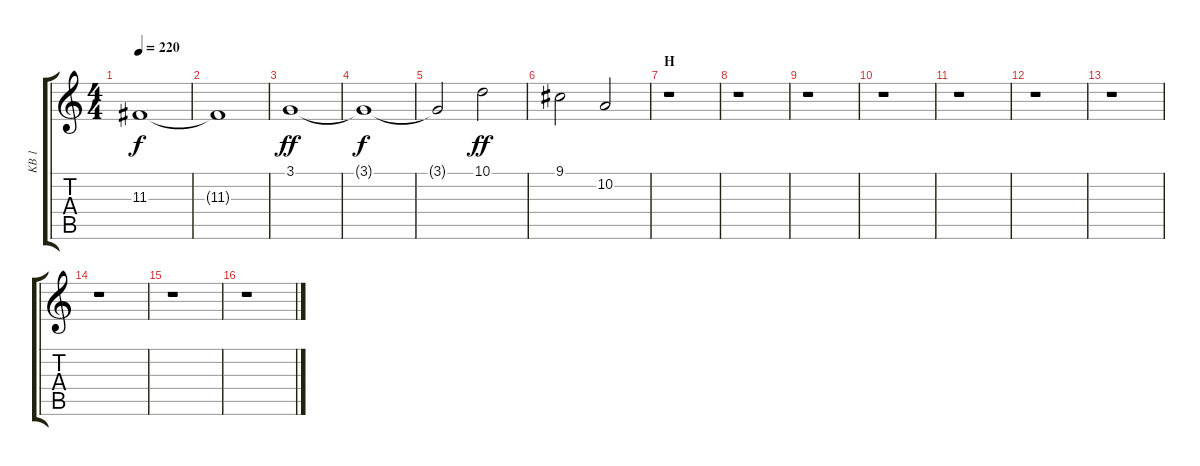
\track ("KB 1" "KB 1") {instrument pad8sweep}
\staff {score tabs}
\tuning (E4 B3 G3 D3 A2 E2) {hide}
\ts (4 4)
\tempo 220
\clef g2
\ks c
11.3{t}.1{dy f} |
11.3{t}.1 |
3.1.1{dy ff} |
3.1{t}.1{dy f} |
3.1{t}.2 10.1.2{dy ff} |
9.1.2 10.2.2 |
\section ("" "H")
r.1 |
r.1 |
r.1 |
r.1 |
r.1 |
r.1 |
r.1 |
r.1 |
r.1 |
r.1
